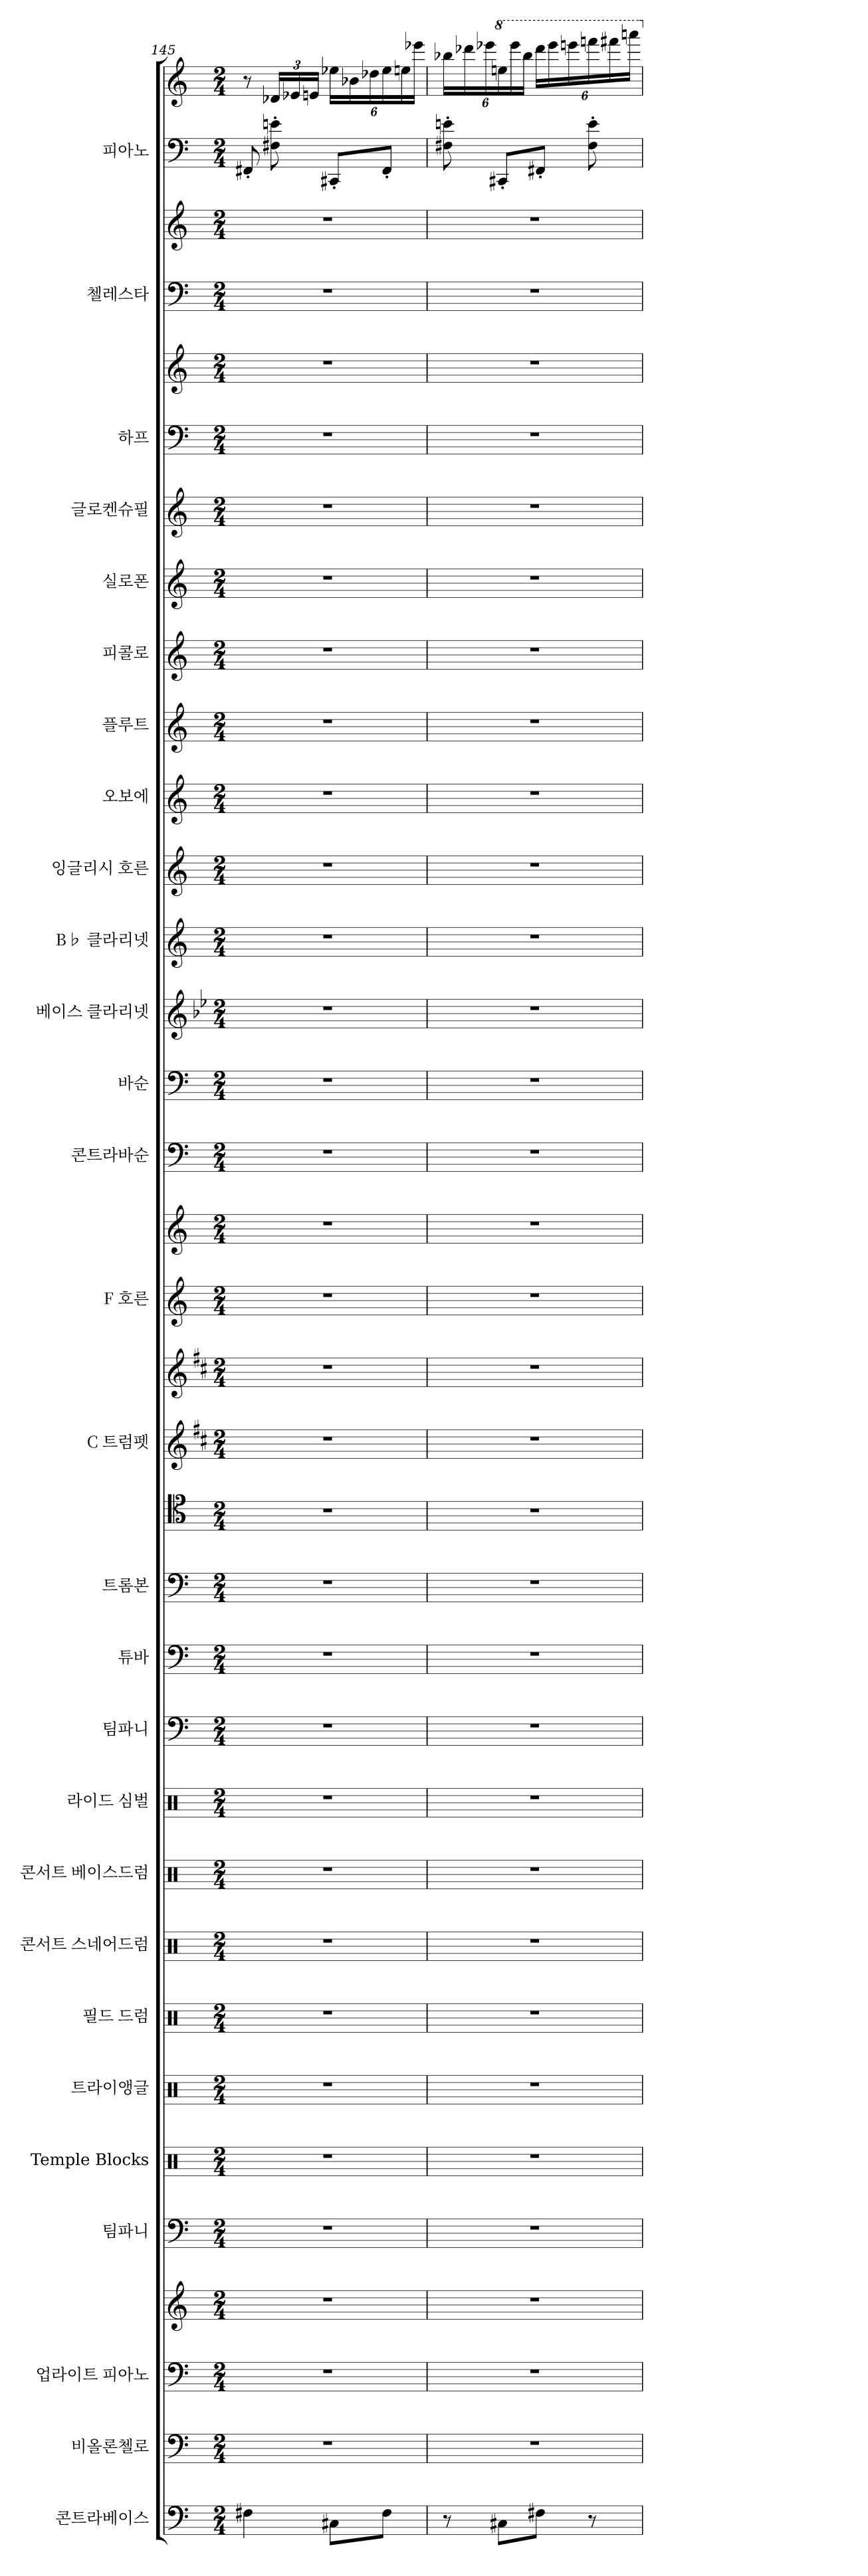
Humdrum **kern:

**kern	**kern	**kern	**kern	**kern	**kern	**kern	**kern	**kern	**kern	**kern	**kern	**kern	**kern	**kern	**kern	**kern	**kern	**kern	**kern	**kern	**kern	**kern	**kern	**kern	**kern	**kern	**kern	**kern	**kern	**kern	**kern	**kern	**kern	**kern
*part28	*part27	*part26	*part26	*part25	*part24	*part23	*part22	*part21	*part20	*part19	*part18	*part17	*part16	*part16	*part15	*part15	*part14	*part14	*part13	*part12	*part11	*part10	*part9	*part8	*part7	*part6	*part5	*part4	*part3	*part3	*part2	*part2	*part1	*part1
*staff35	*staff34	*staff33	*staff32	*staff31	*staff30	*staff29	*staff28	*staff27	*staff26	*staff25	*staff24	*staff23	*staff22	*staff21	*staff20	*staff19	*staff18	*staff17	*staff16	*staff15	*staff14	*staff13	*staff12	*staff11	*staff10	*staff9	*staff8	*staff7	*staff6	*staff5	*staff4	*staff3	*staff2	*staff1
*I"콘트라베이스	*I"비올론첼로	*I"업라이트 피아노	*	*I"팀파니	*I"Temple Blocks	*I"트라이앵글	*I"필드 드럼	*I"콘서트 스네어드럼	*I"콘서트 베이스드럼	*I"라이드 심벌	*I"팀파니	*I"튜바	*I"트롬본	*	*I"C 트럼펫	*	*I"F 호른	*	*I"콘트라바순	*I"바순	*I"베이스 클라리넷	*I"B♭ 클라리넷	*I"잉글리시 호른	*I"오보에	*I"플루트	*I"피콜로	*I"실로폰	*I"글로켄슈필	*I"하프	*	*I"첼레스타	*	*I"피아노	*
*	*	*	*	*	*I'Tmp. Bl.	*	*	*	*	*	*	*	*	*	*	*	*	*	*	*	*	*	*	*	*	*	*	*	*	*	*	*	*	*
!!LO:LB:g=z
*clefF4	*clefF4	*clefF4	*clefG2	*clefF4	*clefX	*clefX	*clefX	*clefX	*clefX	*clefX	*clefF4	*clefF4	*clefF4	*clefC4	*clefG2	*clefG2	*clefG2	*clefG2	*clefF4	*clefF4	*clefG2	*clefG2	*clefG2	*clefG2	*clefG2	*clefG2	*clefG2	*clefG2	*clefF4	*clefG2	*clefF4	*clefG2	*clefF4	*clefG2
*ITrd7c12	*	*	*	*	*	*	*	*	*	*	*	*	*	*	*ITrd1c2	*ITrd1c2	*ITrd4c7	*ITrd4c7	*ITrd7c12	*	*ITrd8c14	*ITrd1c2	*ITrd4c7	*	*	*ITrd-7c-12	*ITrd-7c-12	*ITrd-14c-24	*	*	*ITrd-7c-12	*ITrd-7c-12	*	*
*k[]	*k[]	*k[]	*k[]	*k[]	*k[]	*k[]	*k[]	*k[]	*k[]	*k[]	*k[]	*k[]	*k[]	*k[]	*k[]	*k[]	*k[b-]	*k[b-]	*k[]	*k[]	*k[b-e-]	*k[b-e-]	*k[b-]	*k[]	*k[]	*k[]	*k[]	*k[]	*k[]	*k[]	*k[]	*k[]	*k[]	*k[]
*M2/4	*M2/4	*M2/4	*M2/4	*M2/4	*M2/4	*M2/4	*M2/4	*M2/4	*M2/4	*M2/4	*M2/4	*M2/4	*M2/4	*M2/4	*M2/4	*M2/4	*M2/4	*M2/4	*M2/4	*M2/4	*M2/4	*M2/4	*M2/4	*M2/4	*M2/4	*M2/4	*M2/4	*M2/4	*M2/4	*M2/4	*M2/4	*M2/4	*M2/4	*M2/4
=145	=145	=145	=145	=145	=145	=145	=145	=145	=145	=145	=145	=145	=145	=145	=145	=145	=145	=145	=145	=145	=145	=145	=145	=145	=145	=145	=145	=145	=145	=145	=145	=145	=145	=145
4FF#X\	2r	2r	2r	2r	2r	2r	2r	2r	2r	2r	2r	2r	2r	2r	2r	2r	2r	2r	2r	2r	2r	2r	2r	2r	2r	2r	2r	2r	2r	2r	2r	2r	8FF#X'/	8r
*	*	*	*	*	*	*	*	*	*	*	*	*	*	*	*	*	*	*	*	*	*	*	*	*	*	*	*	*	*	*	*	*	*	*Xbrackettup
.	.	.	.	.	.	.	.	.	.	.	.	.	.	.	.	.	.	.	.	.	.	.	.	.	.	.	.	.	.	.	.	.	8F#X\' 8en\'	24d-X/LL
.	.	.	.	.	.	.	.	.	.	.	.	.	.	.	.	.	.	.	.	.	.	.	.	.	.	.	.	.	.	.	.	.	.	24e-X/
.	.	.	.	.	.	.	.	.	.	.	.	.	.	.	.	.	.	.	.	.	.	.	.	.	.	.	.	.	.	.	.	.	.	24en/JJ
8CC#X\L	.	.	.	.	.	.	.	.	.	.	.	.	.	.	.	.	.	.	.	.	.	.	.	.	.	.	.	.	.	.	.	.	8CC#X'/L	24ee-X\LL
.	.	.	.	.	.	.	.	.	.	.	.	.	.	.	.	.	.	.	.	.	.	.	.	.	.	.	.	.	.	.	.	.	.	24b-X\
.	.	.	.	.	.	.	.	.	.	.	.	.	.	.	.	.	.	.	.	.	.	.	.	.	.	.	.	.	.	.	.	.	.	24dd-X\
8FF#\J	.	.	.	.	.	.	.	.	.	.	.	.	.	.	.	.	.	.	.	.	.	.	.	.	.	.	.	.	.	.	.	.	8FF#'/J	24ee-\
.	.	.	.	.	.	.	.	.	.	.	.	.	.	.	.	.	.	.	.	.	.	.	.	.	.	.	.	.	.	.	.	.	.	24een\
.	.	.	.	.	.	.	.	.	.	.	.	.	.	.	.	.	.	.	.	.	.	.	.	.	.	.	.	.	.	.	.	.	.	24eee-X\JJ
=146	=146	=146	=146	=146	=146	=146	=146	=146	=146	=146	=146	=146	=146	=146	=146	=146	=146	=146	=146	=146	=146	=146	=146	=146	=146	=146	=146	=146	=146	=146	=146	=146	=146	=146
8r	2r	2r	2r	2r	2r	2r	2r	2r	2r	2r	2r	2r	2r	2r	2r	2r	2r	2r	2r	2r	2r	2r	2r	2r	2r	2r	2r	2r	2r	2r	2r	2r	8F#X\' 8en\'	24bb-X\LL
.	.	.	.	.	.	.	.	.	.	.	.	.	.	.	.	.	.	.	.	.	.	.	.	.	.	.	.	.	.	.	.	.	.	24ddd-X\
.	.	.	.	.	.	.	.	.	.	.	.	.	.	.	.	.	.	.	.	.	.	.	.	.	.	.	.	.	.	.	.	.	.	24eee-X\
*	*	*	*	*	*	*	*	*	*	*	*	*	*	*	*	*	*	*	*	*	*	*	*	*	*	*	*	*	*	*	*	*	*	*8va
8CC#X\L	.	.	.	.	.	.	.	.	.	.	.	.	.	.	.	.	.	.	.	.	.	.	.	.	.	.	.	.	.	.	.	.	8CC#X'/L	24eeen\
.	.	.	.	.	.	.	.	.	.	.	.	.	.	.	.	.	.	.	.	.	.	.	.	.	.	.	.	.	.	.	.	.	.	24eeee-\
.	.	.	.	.	.	.	.	.	.	.	.	.	.	.	.	.	.	.	.	.	.	.	.	.	.	.	.	.	.	.	.	.	.	24bbb-\JJ
8FF#X\J	.	.	.	.	.	.	.	.	.	.	.	.	.	.	.	.	.	.	.	.	.	.	.	.	.	.	.	.	.	.	.	.	8FF#X'/J	24dddd-\LL
.	.	.	.	.	.	.	.	.	.	.	.	.	.	.	.	.	.	.	.	.	.	.	.	.	.	.	.	.	.	.	.	.	.	24eeee-\
.	.	.	.	.	.	.	.	.	.	.	.	.	.	.	.	.	.	.	.	.	.	.	.	.	.	.	.	.	.	.	.	.	.	24eeeen\
8r	.	.	.	.	.	.	.	.	.	.	.	.	.	.	.	.	.	.	.	.	.	.	.	.	.	.	.	.	.	.	.	.	8F#\' 8e\'	24ffffn\
.	.	.	.	.	.	.	.	.	.	.	.	.	.	.	.	.	.	.	.	.	.	.	.	.	.	.	.	.	.	.	.	.	.	24ffff#X\
.	.	.	.	.	.	.	.	.	.	.	.	.	.	.	.	.	.	.	.	.	.	.	.	.	.	.	.	.	.	.	.	.	.	24aaaan\JJ
*	*	*	*	*	*	*	*	*	*	*	*	*	*	*	*	*	*	*	*	*	*	*	*	*	*	*	*	*	*	*	*	*	*	*X8va
=	=	=	=	=	=	=	=	=	=	=	=	=	=	=	=	=	=	=	=	=	=	=	=	=	=	=	=	=	=	=	=	=	=	=
*-	*-	*-	*-	*-	*-	*-	*-	*-	*-	*-	*-	*-	*-	*-	*-	*-	*-	*-	*-	*-	*-	*-	*-	*-	*-	*-	*-	*-	*-	*-	*-	*-	*-	*-
